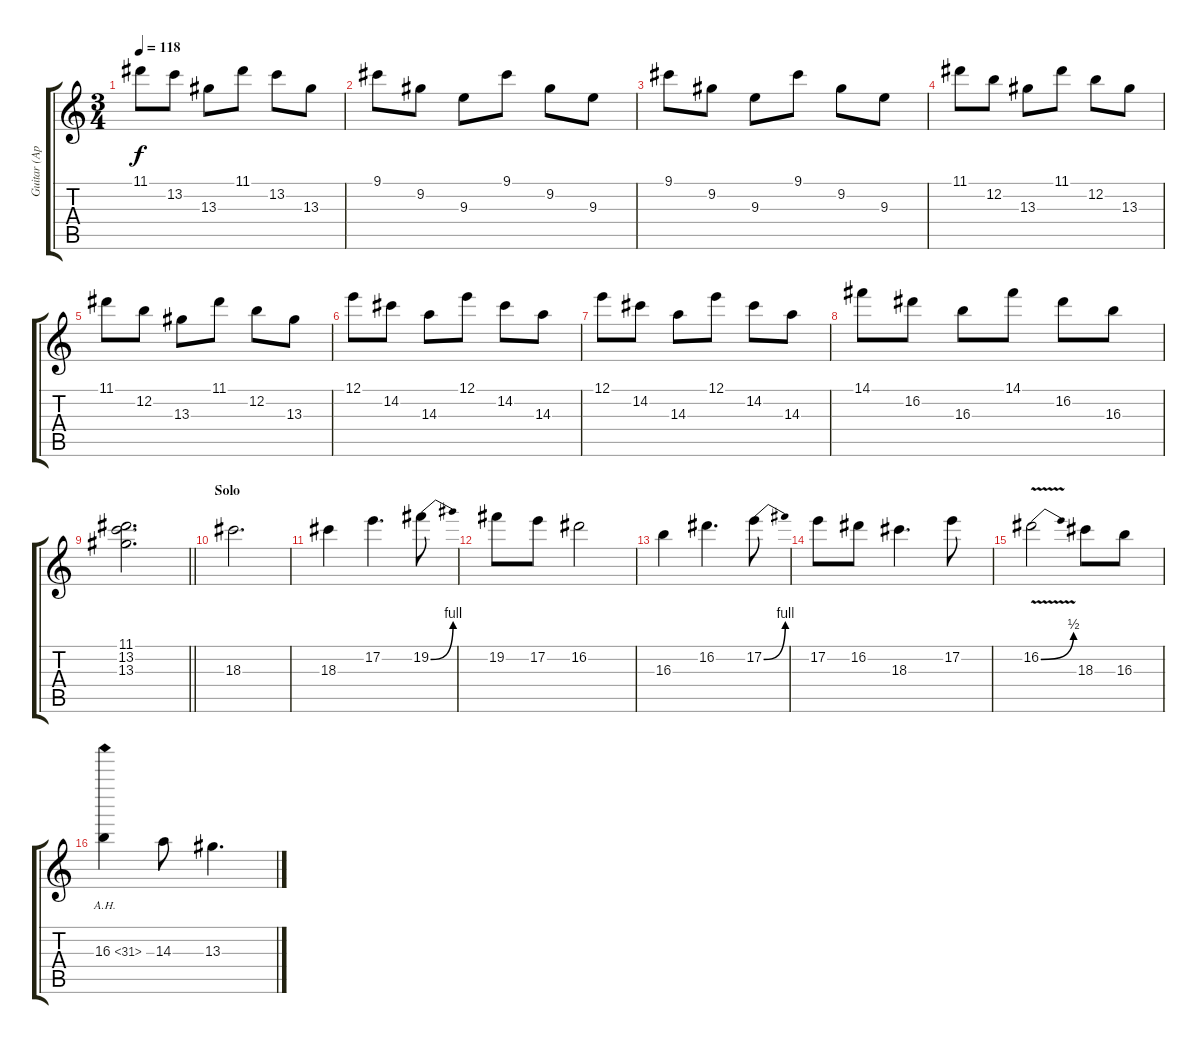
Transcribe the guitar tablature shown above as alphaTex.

\track ("Guitar (Apoy)" "Guitar (Ap") {instrument acousticguitarnylon}
\staff {score tabs}
\tuning (E4 B3 G3 D3 A2 E2) {hide}
\ts (3 4)
\tempo 118
\clef g2
\ks c
11.1.8{dy f} 13.2.8 13.3.8 11.1.8 13.2.8 13.3.8 |
9.1.8 9.2.8 9.3.8 9.1.8 9.2.8 9.3.8 |
9.1.8 9.2.8 9.3.8 9.1.8 9.2.8 9.3.8 |
11.1.8 12.2.8 13.3.8 11.1.8 12.2.8 13.3.8 |
11.1.8 12.2.8 13.3.8 11.1.8 12.2.8 13.3.8 |
12.1.8 14.2.8 14.3.8 12.1.8 14.2.8 14.3.8 |
12.1.8 14.2.8 14.3.8 12.1.8 14.2.8 14.3.8 |
14.1.8 16.2.8 16.3.8 14.1.8 16.2.8 16.3.8 |
\barLineRight lightlight
(11.1 13.2 13.3).2{d} |
\section ("" "Solo")
18.3.2{d volume 14 instrument distortionguitar} |
18.3.4 17.2.4{d} 19.2{be (bend 0 0 60 4)}.8 |
19.2.8 17.2.8 16.2.2 |
16.3.4 16.2.4{d} 17.2{be (bend 0 0 60 4)}.8 |
17.2.8 16.2.8 18.3.4{d} 17.2.8 |
16.2{be (bend 0 0 60 2) v}.2 18.3.8 16.3.8 |
16.3{ah 15}.4 14.3.8 13.3.4{d}
